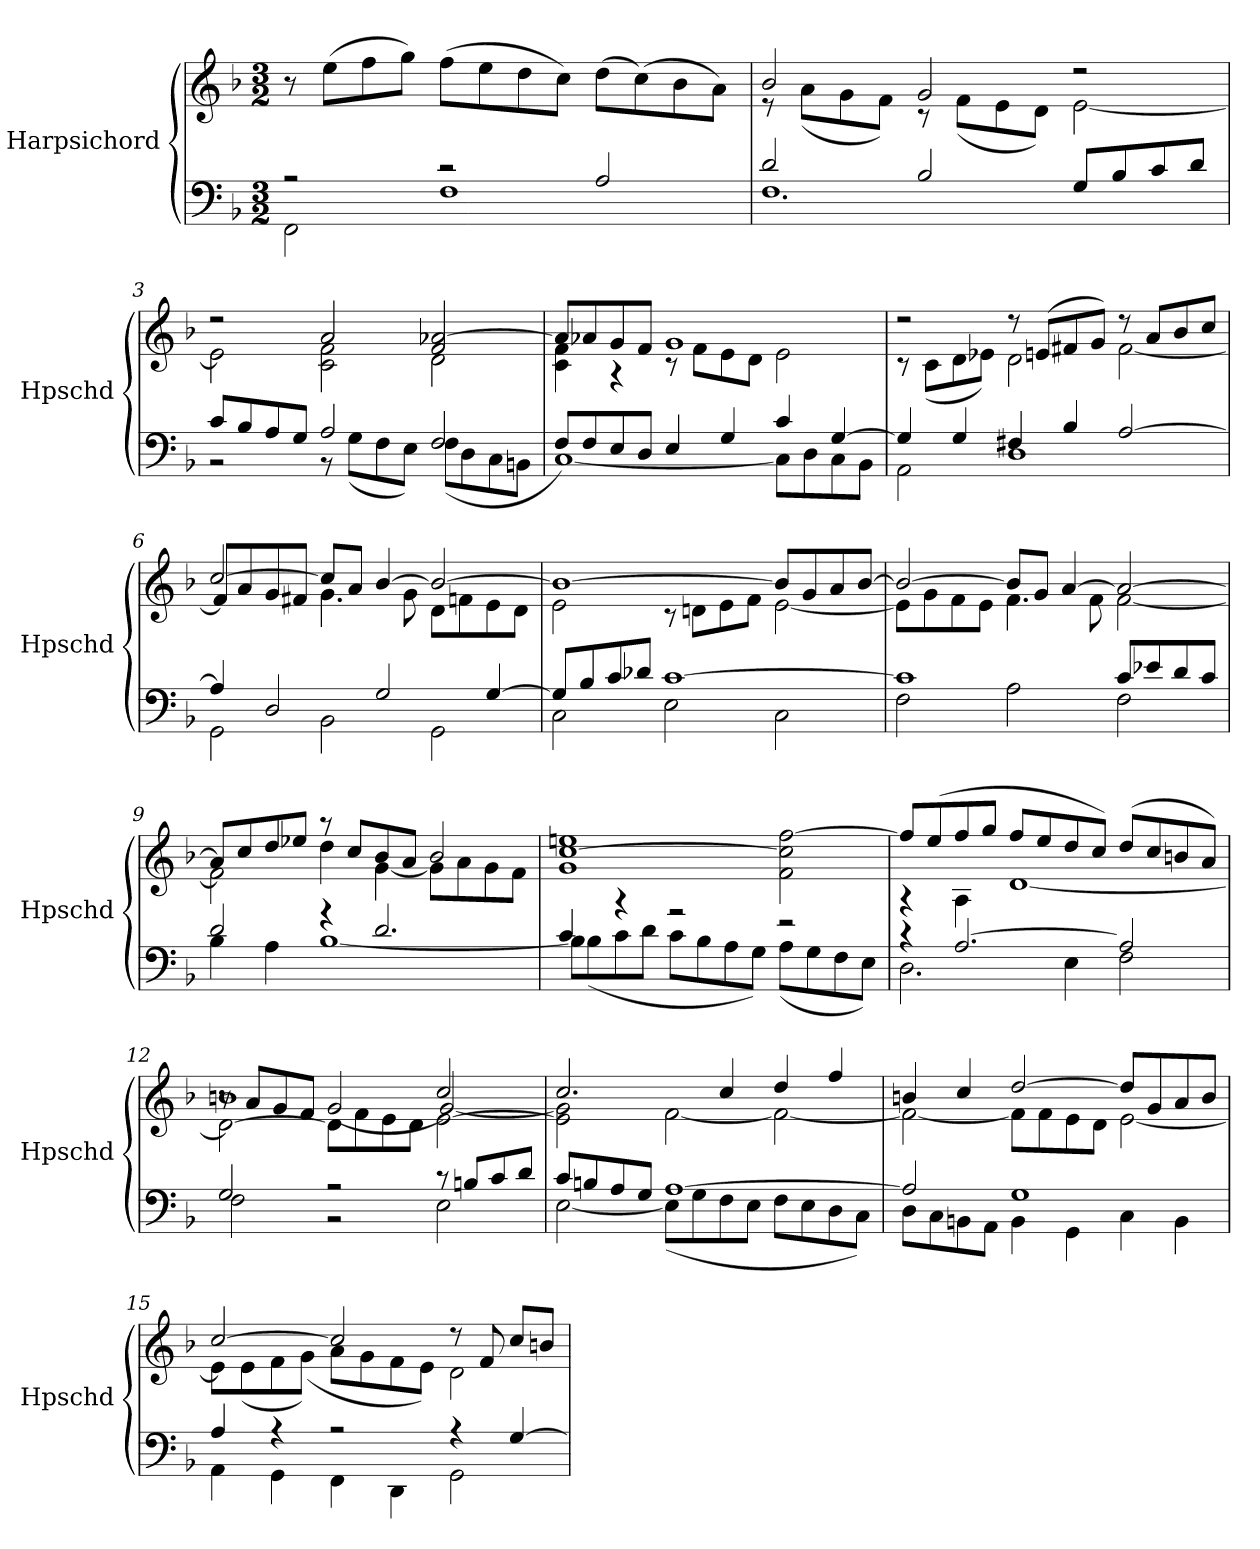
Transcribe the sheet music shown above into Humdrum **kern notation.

**kern	**kern
*part1	*part1
*staff2	*staff1
*I"Harpsichord	*
*I'Hpschd	*
*clefF4	*clefG2
*k[b-]	*k[b-]
*F:	*F:
*M3/2	*M3/2
*MM120	*MM120
=1	=1
*^	*
2r	2FF\	8r
.	.	(8ee\L
.	.	8ff\
.	.	8gg\J)
2r	1F	(8ff\L
.	.	8ee\
.	.	8dd\
.	.	8cc\J)
2A/	.	(8dd\L
.	.	(8cc\)
.	.	8b-\
.	.	8a\J)
=2	=2	=2
*	*	*^
2d/	1.F	2b-/	8r
.	.	.	(8a\L
.	.	.	8g\
.	.	.	8f\J)
2B-/	.	2g/	8r
.	.	.	(8f\L
.	.	.	8e\
.	.	.	8d\J)
8G/L	.	2r	[2e\
8B-/	.	.	.
8c/	.	.	.
8d/J	.	.	.
=3	=3	=3	=3
8c/L	2r	2r	2e\]
8B-/	.	.	.
8A/	.	.	.
8G/J	.	.	.
2A/	8r	2a/	2c\ 2f\
.	(8G\L	.	.
.	8F\	.	.
.	8E\J)	.	.
2F/	(8F\L	2f/ [2a-X/	2d\
.	8D\	.	.
.	8C\	.	.
.	8BBn\J	.	.
=4	=4	=4	=4
8F/L)	[1C	8a-/L]	4c\ 4f\
8F/	.	8a-X/	.
8E/	.	8g/	4r
8D/J	.	8f/J	.
4E/	.	1g	8r
.	.	.	8f\L
4G/	.	.	8e\
.	.	.	8d\J
4c/	8C\L]	.	2e\
.	8D\	.	.
[4G/	8C\	.	.
.	8BB-\J	.	.
=5	=5	=5	=5
4G/]	2AA\	2r	8r
.	.	.	(8c\L
4G/	.	.	8d\
.	.	.	8e-X\J)
4F#X/	1D	8r	2d\
.	.	(8en/L	.
4B-/	.	8f#X/	.
.	.	8g/J)	.
[2A/	.	8r	[2f#\
.	.	8a/L	.
.	.	8b-/	.
.	.	8cc/J	.
=6	=6	=6	=6
4A/]	2GG\	[2cc/	8f#/L]
.	.	.	8a/
2D/	.	.	8g/
.	.	.	8f#X/J
.	2BB-\	8cc/L]	4.g\
.	.	8a/J	.
2G/	.	[4b-/	.
.	.	.	8g\
.	2GG\	2b-/_	8d\L
.	.	.	8fn\
[4G/	.	.	8e\
.	.	.	8d\J
=7	=7	=7	=7
8G/L]	2C\	1b-_	2e\
8B-/	.	.	.
8c/	.	.	.
8d-X/J	.	.	.
[1c	2E\	.	8r
.	.	.	8dn\L
.	.	.	8e\
.	.	.	8f\J
.	2C\	8b-/L]	[2e\
.	.	8g/	.
.	.	8a/	.
.	.	[8b-/J	.
=8	=8	=8	=8
1c]	2F\	2b-/_	8e\L]
.	.	.	8g\
.	.	.	8f\
.	.	.	8e\J
.	2A\	8b-/L]	4.f\
.	.	8g/J	.
.	.	[4a/	.
.	.	.	8f\
8c/L	2F\	2a/_	[2f\
8e-X/	.	.	.
8d/	.	.	.
8c/J	.	.	.
=9	=9	=9	=9
2d/	4B-\	8a/L]	2f\]
.	.	8cc/	.
.	4A\	8dd/	.
.	.	8ee-X/J	.
4r	[1B-	8r	4dd\
.	.	8cc/L	.
2.d/	.	8b-/	[4g\
.	.	8a/J	.
.	.	2b-/	8g\L]
.	.	.	8a\
.	.	.	8g\
.	.	.	8f\J
*	*	*v	*v
=10	=10	=10
4c/	8B-\L]	1g [1cc 1een
.	(8B-\	.
4r	8c\	.
.	8d\J	.
2r	8c\L	.
.	8B-\	.
.	8A\	.
.	8G\J)	.
2r	(8A\L	2f\ 2cc]\ [2ff\
.	8G\	.
.	8F\	.
.	8E\J)	.
=11	=11	=11
*	*	*^
4r	2.D\	8ff/L]	4r
.	.	(8ee/	.
[2.A/	.	8ff/	4A\
.	.	8gg/J	.
.	.	8ff/L	[1d
.	.	8ee/	.
.	4E\	8dd/	.
.	.	8cc/J)	.
2A/]	2F\	(8dd/L	.
.	.	8cc/	.
.	.	8bn/	.
.	.	8a/J)	.
=12	=12	=12	=12
*	*	*	*^
2G/	2F\	1bn	8r	2d\_
.	.	.	8a/L	.
.	.	.	8g/	.
.	.	.	8f/J	.
2r	2r	.	(2g/	8d\L]
.	.	.	.	8f\
.	.	.	.	8e\
.	.	.	.	8d\J
8r	2E\	2cc/)	[2g/	[2e\
8Bn/L	.	.	.	.
8c/	.	.	.	.
8d/J	.	.	.	.
*	*	*	*v	*v
=13	=13	=13	=13
8c/L	[2E\	2.cc/	2e]\ 2g]\
8Bn/	.	.	.
8A/	.	.	.
8G/J	.	.	.
[1A	(8E\L]	.	[2f\
.	8G\	.	.
.	8F\	4cc/	.
.	8E\J	.	.
.	8F\L	4dd/	2f\_
.	8E\	.	.
.	8D\	4ff/	.
.	8C\J)	.	.
=14	=14	=14	=14
2A/]	8D\L	4bn/	2f\_
.	8C\	.	.
.	8BBn\	4cc/	.
.	8AA\J	.	.
1G	4BB\	[2dd/	8f\L]
.	.	.	8f\
.	4GG\	.	8e\
.	.	.	8d\J
.	4C\	8dd/L]	[2e\
.	.	8g/	.
.	4BB\	8a/	.
.	.	8b/J	.
=15	=15	=15	=15
4A/	4AA\	[2cc/	8e\L]
.	.	.	(8e\
4r	4GG\	.	8f\
.	.	.	(8g\J)
2r	4FF\	2cc/]	8a\L
.	.	.	8g\
.	4DD\	.	8f\
.	.	.	8e\J)
4r	2GG\	8r	2d\
.	.	8f/	.
[4G/	.	8cc/L	.
.	.	8bn/J	.
*v	*v	*	*
*	*v	*v
=	=
*-	*-
